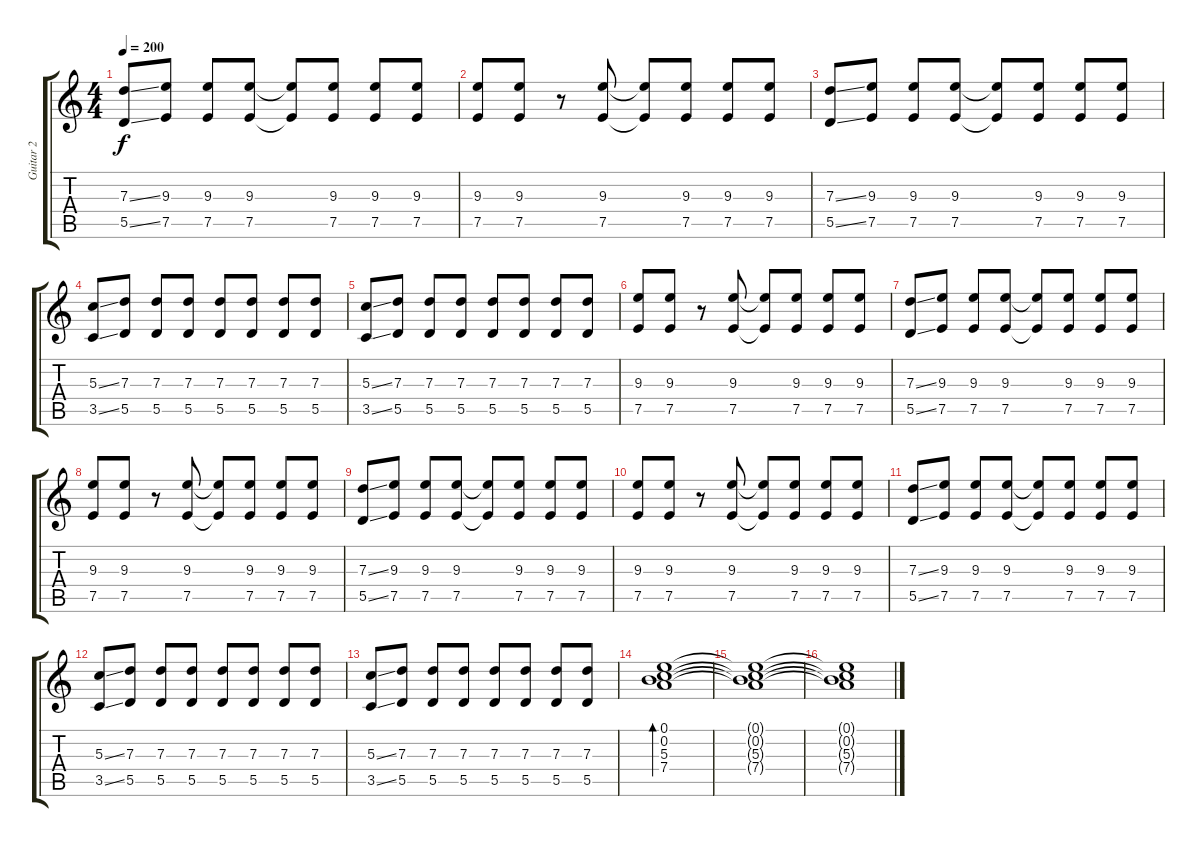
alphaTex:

\track ("Guitar 2" "Guitar 2") {instrument overdrivenguitar}
\staff {score tabs}
\tuning (E4 B3 G3 D3 A2 E2) {hide}
\ts (4 4)
\tempo 200
\clef g2
\ks c
(7.3{ss} 5.5{ss}).8{dy f} (9.3 7.5).8 (9.3 7.5).8 (9.3 7.5).8 (9.3{t} 7.5{t}).8 (9.3 7.5).8 (9.3 7.5).8 (9.3 7.5).8 |
(9.3 7.5).8 (9.3 7.5).8 r.8 (9.3 7.5).8 (9.3{t} 7.5{t}).8 (9.3 7.5).8 (9.3 7.5).8 (9.3 7.5).8 |
(7.3{ss} 5.5{ss}).8 (9.3 7.5).8 (9.3 7.5).8 (9.3 7.5).8 (9.3{t} 7.5{t}).8 (9.3 7.5).8 (9.3 7.5).8 (9.3 7.5).8 |
(5.3{ss} 3.5{ss}).8 (7.3 5.5).8 (7.3 5.5).8 (7.3 5.5).8 (7.3 5.5).8 (7.3 5.5).8 (7.3 5.5).8 (7.3 5.5).8 |
(5.3{ss} 3.5{ss}).8 (7.3 5.5).8 (7.3 5.5).8 (7.3 5.5).8 (7.3 5.5).8 (7.3 5.5).8 (7.3 5.5).8 (7.3 5.5).8 |
(9.3 7.5).8 (9.3 7.5).8 r.8 (9.3 7.5).8 (9.3{t} 7.5{t}).8 (9.3 7.5).8 (9.3 7.5).8 (9.3 7.5).8 |
(7.3{ss} 5.5{ss}).8 (9.3 7.5).8 (9.3 7.5).8 (9.3 7.5).8 (9.3{t} 7.5{t}).8 (9.3 7.5).8 (9.3 7.5).8 (9.3 7.5).8 |
(9.3 7.5).8 (9.3 7.5).8 r.8 (9.3 7.5).8 (9.3{t} 7.5{t}).8 (9.3 7.5).8 (9.3 7.5).8 (9.3 7.5).8 |
(7.3{ss} 5.5{ss}).8 (9.3 7.5).8 (9.3 7.5).8 (9.3 7.5).8 (9.3{t} 7.5{t}).8 (9.3 7.5).8 (9.3 7.5).8 (9.3 7.5).8 |
(9.3 7.5).8 (9.3 7.5).8 r.8 (9.3 7.5).8 (9.3{t} 7.5{t}).8 (9.3 7.5).8 (9.3 7.5).8 (9.3 7.5).8 |
(7.3{ss} 5.5{ss}).8 (9.3 7.5).8 (9.3 7.5).8 (9.3 7.5).8 (9.3{t} 7.5{t}).8 (9.3 7.5).8 (9.3 7.5).8 (9.3 7.5).8 |
(5.3{ss} 3.5{ss}).8 (7.3 5.5).8 (7.3 5.5).8 (7.3 5.5).8 (7.3 5.5).8 (7.3 5.5).8 (7.3 5.5).8 (7.3 5.5).8 |
(5.3{ss} 3.5{ss}).8 (7.3 5.5).8 (7.3 5.5).8 (7.3 5.5).8 (7.3 5.5).8 (7.3 5.5).8 (7.3 5.5).8 (7.3 5.5).8 |
(0.1 0.2 5.3 7.4).1{bd 480 instrument electricguitarclean} |
(0.1{t} 0.2{t} 5.3{t} 7.4{t}).1 |
(0.1{t} 0.2{t} 5.3{t} 7.4{t}).1
